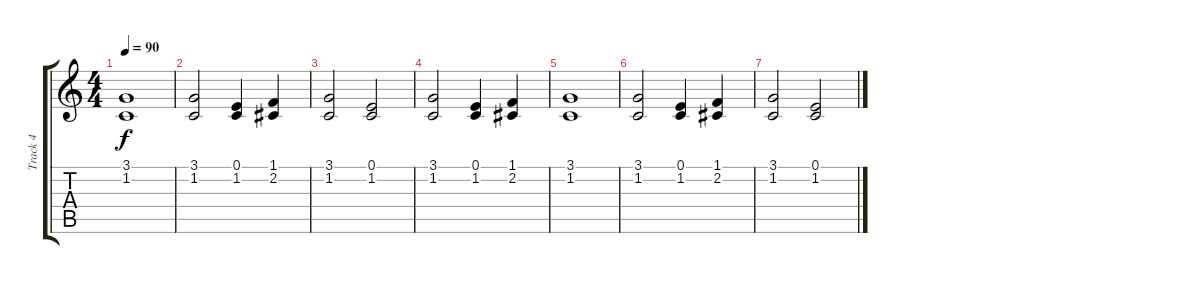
\track ("Track 4" "Track 4") {instrument pad8sweep}
\staff {score tabs}
\tuning (E4 B3 G3 D3 A2 E2) {hide}
\ts (4 4)
\tempo 90
\clef g2
\ks c
(3.1 1.2).1{dy f} |
(3.1 1.2).2 (0.1 1.2).4 (1.1 2.2).4 |
(3.1 1.2).2 (0.1 1.2).2 |
(3.1 1.2).2 (0.1 1.2).4 (1.1 2.2).4 |
(3.1 1.2).1 |
(3.1 1.2).2 (0.1 1.2).4 (1.1 2.2).4 |
(3.1 1.2).2 (0.1 1.2).2
